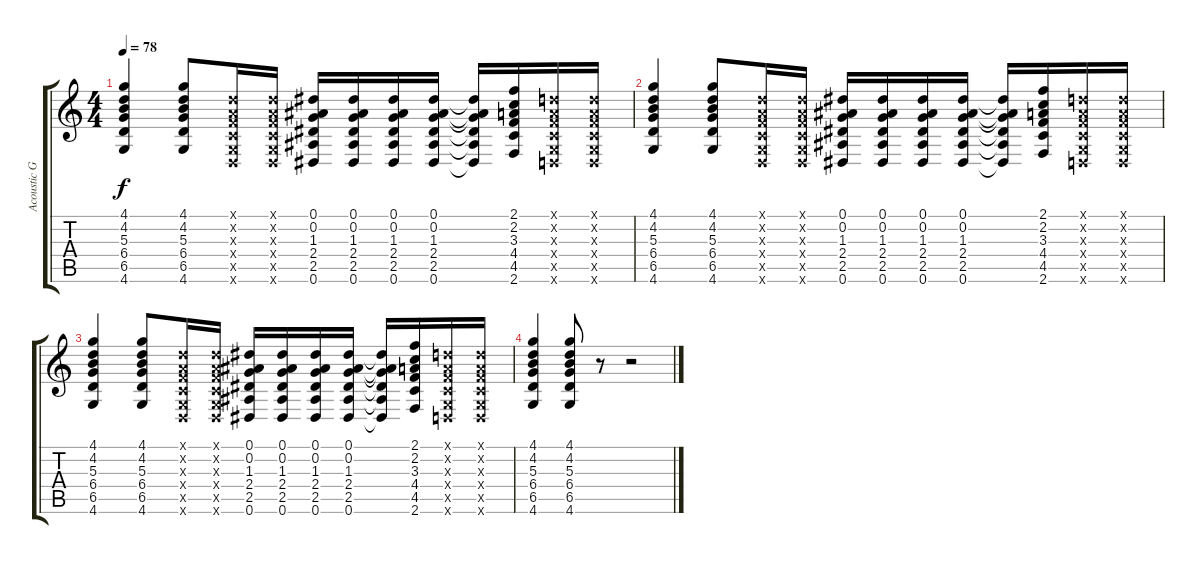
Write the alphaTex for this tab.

\track ("Acoustic Guitar" "Acoustic G") {instrument acousticguitarnylon}
\staff {score tabs}
\tuning (Eb4 Bb3 Gb3 Db3 Ab2 Eb2) {hide}
\ts (4 4)
\tempo 78
\clef g2
\ks c
(4.1 4.2 5.3 6.4 6.5 4.6).4{dy f} (4.1 4.2 5.3 6.4 6.5 4.6).8 (-1.1{x} -1.2{x} -1.3{x} -1.4{x} -1.5{x} -1.6{x}).16 (-1.1{x} -1.2{x} -1.3{x} -1.4{x} -1.5{x} -1.6{x}).16 (0.1 0.2 1.3 2.4 2.5 0.6).16 (0.1 0.2 1.3 2.4 2.5 0.6).16 (0.1 0.2 1.3 2.4 2.5 0.6).16 (0.1 0.2 1.3 2.4 2.5 0.6).16 (0.1{t} 0.2{t} 1.3{t} 2.4{t} 2.5{t} 0.6{t}).16 (2.1 2.2 3.3 4.4 4.5 2.6).16 (-1.1{x} -1.2{x} -1.3{x} -1.4{x} -1.5{x} -1.6{x}).16 (-1.1{x} -1.2{x} -1.3{x} -1.4{x} -1.5{x} -1.6{x}).16 |
(4.1 4.2 5.3 6.4 6.5 4.6).4 (4.1 4.2 5.3 6.4 6.5 4.6).8 (-1.1{x} -1.2{x} -1.3{x} -1.4{x} -1.5{x} -1.6{x}).16 (-1.1{x} -1.2{x} -1.3{x} -1.4{x} -1.5{x} -1.6{x}).16 (0.1 0.2 1.3 2.4 2.5 0.6).16 (0.1 0.2 1.3 2.4 2.5 0.6).16 (0.1 0.2 1.3 2.4 2.5 0.6).16 (0.1 0.2 1.3 2.4 2.5 0.6).16 (0.1{t} 0.2{t} 1.3{t} 2.4{t} 2.5{t} 0.6{t}).16 (2.1 2.2 3.3 4.4 4.5 2.6).16 (-1.1{x} -1.2{x} -1.3{x} -1.4{x} -1.5{x} -1.6{x}).16 (-1.1{x} -1.2{x} -1.3{x} -1.4{x} -1.5{x} -1.6{x}).16 |
(4.1 4.2 5.3 6.4 6.5 4.6).4 (4.1 4.2 5.3 6.4 6.5 4.6).8 (-1.1{x} -1.2{x} -1.3{x} -1.4{x} -1.5{x} -1.6{x}).16 (-1.1{x} -1.2{x} -1.3{x} -1.4{x} -1.5{x} -1.6{x}).16 (0.1 0.2 1.3 2.4 2.5 0.6).16 (0.1 0.2 1.3 2.4 2.5 0.6).16 (0.1 0.2 1.3 2.4 2.5 0.6).16 (0.1 0.2 1.3 2.4 2.5 0.6).16 (0.1{t} 0.2{t} 1.3{t} 2.4{t} 2.5{t} 0.6{t}).16 (2.1 2.2 3.3 4.4 4.5 2.6).16 (-1.1{x} -1.2{x} -1.3{x} -1.4{x} -1.5{x} -1.6{x}).16 (-1.1{x} -1.2{x} -1.3{x} -1.4{x} -1.5{x} -1.6{x}).16 |
(4.1 4.2 5.3 6.4 6.5 4.6).4 (4.1 4.2 5.3 6.4 6.5 4.6).8 r.8 r.2
